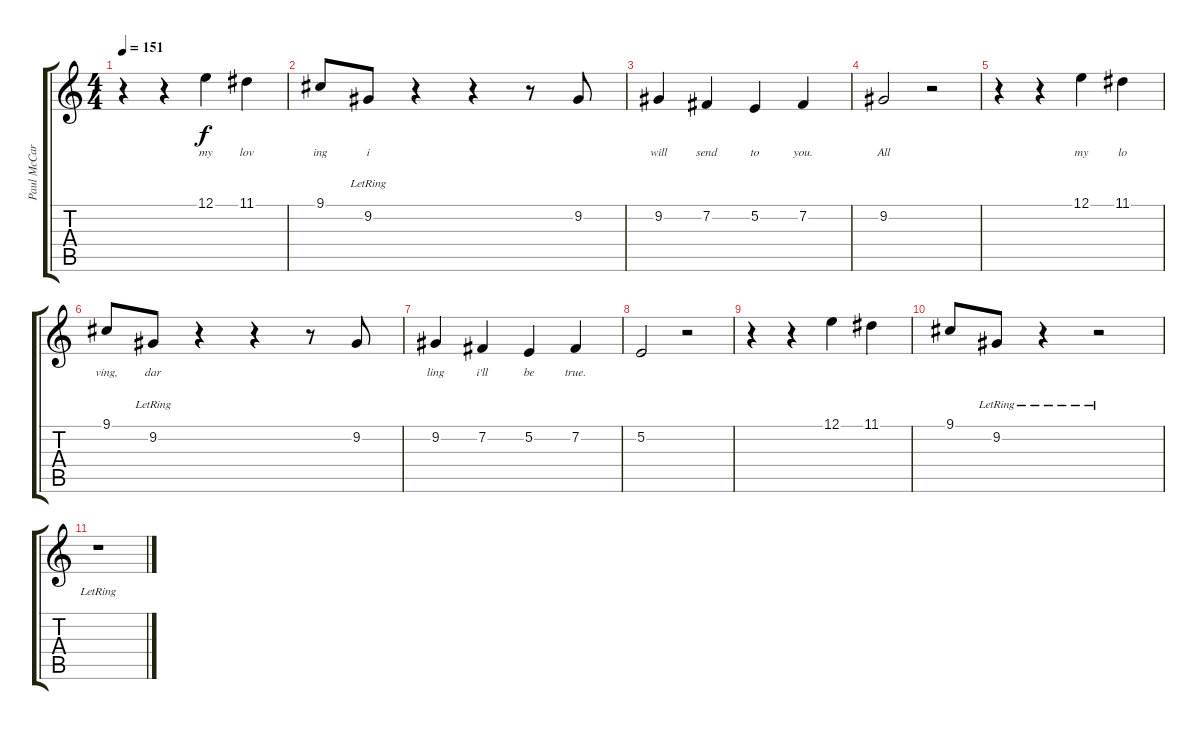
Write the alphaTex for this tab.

\track ("Paul McCartney (voz)" "Paul McCar") {instrument lead6voice}
\staff {score tabs}
\tuning (E4 B3 G3 D3 A2 E2) {hide}
\ts (4 4)
\tempo 151
\clef g2
\ks c
r.4{dy f} r.4 12.1.4{lyrics (0 "my") lyrics (1 "") lyrics (2 "") lyrics (3 "") lyrics (4 "")} 11.1.4{lyrics (0 "lov") lyrics (1 "") lyrics (2 "") lyrics (3 "") lyrics (4 "")} |
9.1.8{lyrics (0 "ing") lyrics (1 "") lyrics (2 "") lyrics (3 "") lyrics (4 "")} 9.2{lr}.8{lyrics (0 "i") lyrics (1 "") lyrics (2 "") lyrics (3 "") lyrics (4 "")} r.4 r.4 r.8 9.2.8{lyrics (0 "") lyrics (1 "") lyrics (2 "") lyrics (3 "") lyrics (4 "")} |
9.2.4{lyrics (0 "will") lyrics (1 "") lyrics (2 "") lyrics (3 "") lyrics (4 "")} 7.2.4{lyrics (0 "send") lyrics (1 "") lyrics (2 "") lyrics (3 "") lyrics (4 "")} 5.2.4{lyrics (0 "to") lyrics (1 "") lyrics (2 "") lyrics (3 "") lyrics (4 "")} 7.2.4{lyrics (0 "you.") lyrics (1 "") lyrics (2 "") lyrics (3 "") lyrics (4 "")} |
9.2.2{lyrics (0 "All") lyrics (1 "") lyrics (2 "") lyrics (3 "") lyrics (4 "")} r.2 |
r.4 r.4 12.1.4{lyrics (0 "my") lyrics (1 "") lyrics (2 "") lyrics (3 "") lyrics (4 "")} 11.1.4{lyrics (0 "lo") lyrics (1 "") lyrics (2 "") lyrics (3 "") lyrics (4 "")} |
9.1.8{lyrics (0 "ving,") lyrics (1 "") lyrics (2 "") lyrics (3 "") lyrics (4 "")} 9.2{lr}.8{lyrics (0 "dar") lyrics (1 "") lyrics (2 "") lyrics (3 "") lyrics (4 "")} r.4 r.4 r.8 9.2.8{lyrics (0 "") lyrics (1 "") lyrics (2 "") lyrics (3 "") lyrics (4 "")} |
9.2.4{lyrics (0 "ling") lyrics (1 "") lyrics (2 "") lyrics (3 "") lyrics (4 "")} 7.2.4{lyrics (0 "i'll") lyrics (1 "") lyrics (2 "") lyrics (3 "") lyrics (4 "")} 5.2.4{lyrics (0 "be") lyrics (1 "") lyrics (2 "") lyrics (3 "") lyrics (4 "")} 7.2.4{lyrics (0 "true.") lyrics (1 "") lyrics (2 "") lyrics (3 "") lyrics (4 "")} |
5.2.2 r.2 |
r.4 r.4 12.1.4 11.1.4 |
9.1.8 9.2{lr}.8 r.4 r.2 |
r.1
